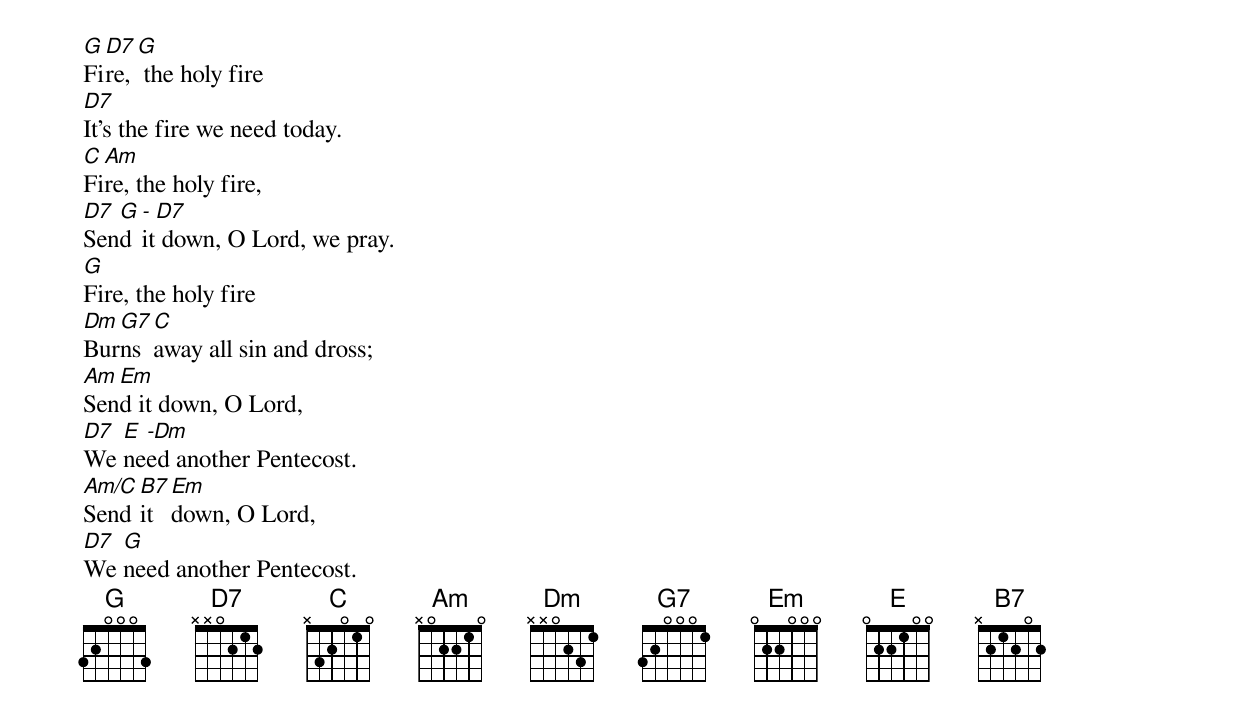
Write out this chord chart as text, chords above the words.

G D7 G
Fire, the holy fire
D7
It’s the fire we need today.
C Am
Fire, the holy fire,
D7 G - D7
Send it down, O Lord, we pray.
G
Fire, the holy fire
Dm G7 C
Burns away all sin and dross;
Am Em
Send it down, O Lord,
D7 E -Dm
We need another Pentecost.
Am/C B7 Em
Send it down, O Lord,
D7 G
We need another Pentecost.
